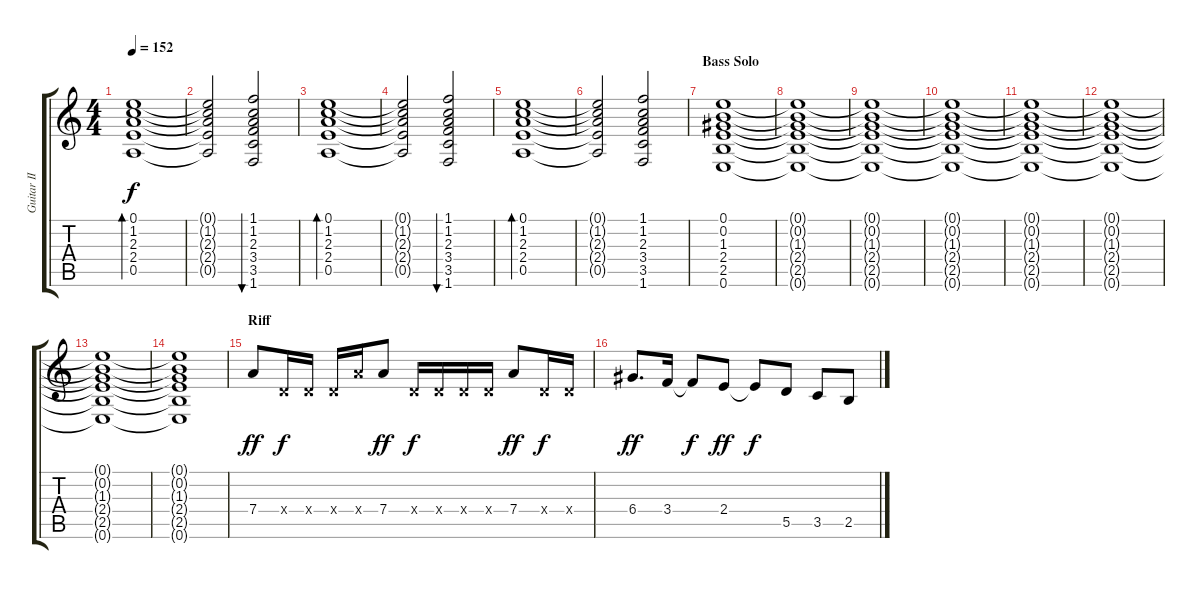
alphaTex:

\track ("Guitar II" "Guitar II") {instrument overdrivenguitar}
\staff {score tabs}
\tuning (E4 B3 G3 D3 A2 E2) {hide}
\ts (4 4)
\tempo 152
\clef g2
\ks c
(0.1 1.2 2.3 2.4 0.5).1{bd 120 dy f} |
(0.1{t} 1.2{t} 2.3{t} 2.4{t} 0.5{t}).2 (1.1 1.2 2.3 3.4 3.5 1.6).2{bu 60} |
(0.1 1.2 2.3 2.4 0.5).1{bd 120} |
(0.1{t} 1.2{t} 2.3{t} 2.4{t} 0.5{t}).2 (1.1 1.2 2.3 3.4 3.5 1.6).2{bu 60} |
(0.1 1.2 2.3 2.4 0.5).1{bd 120} |
(0.1{t} 1.2{t} 2.3{t} 2.4{t} 0.5{t}).2 (1.1 1.2 2.3 3.4 3.5 1.6).2 |
\section ("" "Bass Solo")
(0.1 0.2 1.3 2.4 2.5 0.6).1 |
(0.1{t} 0.2{t} 1.3{t} 2.4{t} 2.5{t} 0.6{t}).1 |
(0.1{t} 0.2{t} 1.3{t} 2.4{t} 2.5{t} 0.6{t}).1 |
(0.1{t} 0.2{t} 1.3{t} 2.4{t} 2.5{t} 0.6{t}).1 |
(0.1{t} 0.2{t} 1.3{t} 2.4{t} 2.5{t} 0.6{t}).1 |
(0.1{t} 0.2{t} 1.3{t} 2.4{t} 2.5{t} 0.6{t}).1 |
(0.1{t} 0.2{t} 1.3{t} 2.4{t} 2.5{t} 0.6{t}).1 |
(0.1{t} 0.2{t} 1.3{t} 2.4{t} 2.5{t} 0.6{t}).1 |
\section ("" "Riff")
7.4.8{dy ff} 0.4{x}.16{dy f} 0.4{x}.16 0.4{x}.16 7.4{x}.16 7.4.8{dy ff} 0.4{x}.16{dy f} 0.4{x}.16 0.4{x}.16 0.4{x}.16 7.4.8{dy ff} 0.4{x}.16{dy f} 0.4{x}.16 |
6.4.8{d dy ff} 3.4.16 3.4{t}.8{dy f} 2.4.8{dy ff} 2.4{t}.8{dy f} 5.5.8 3.5.8 2.5.8
